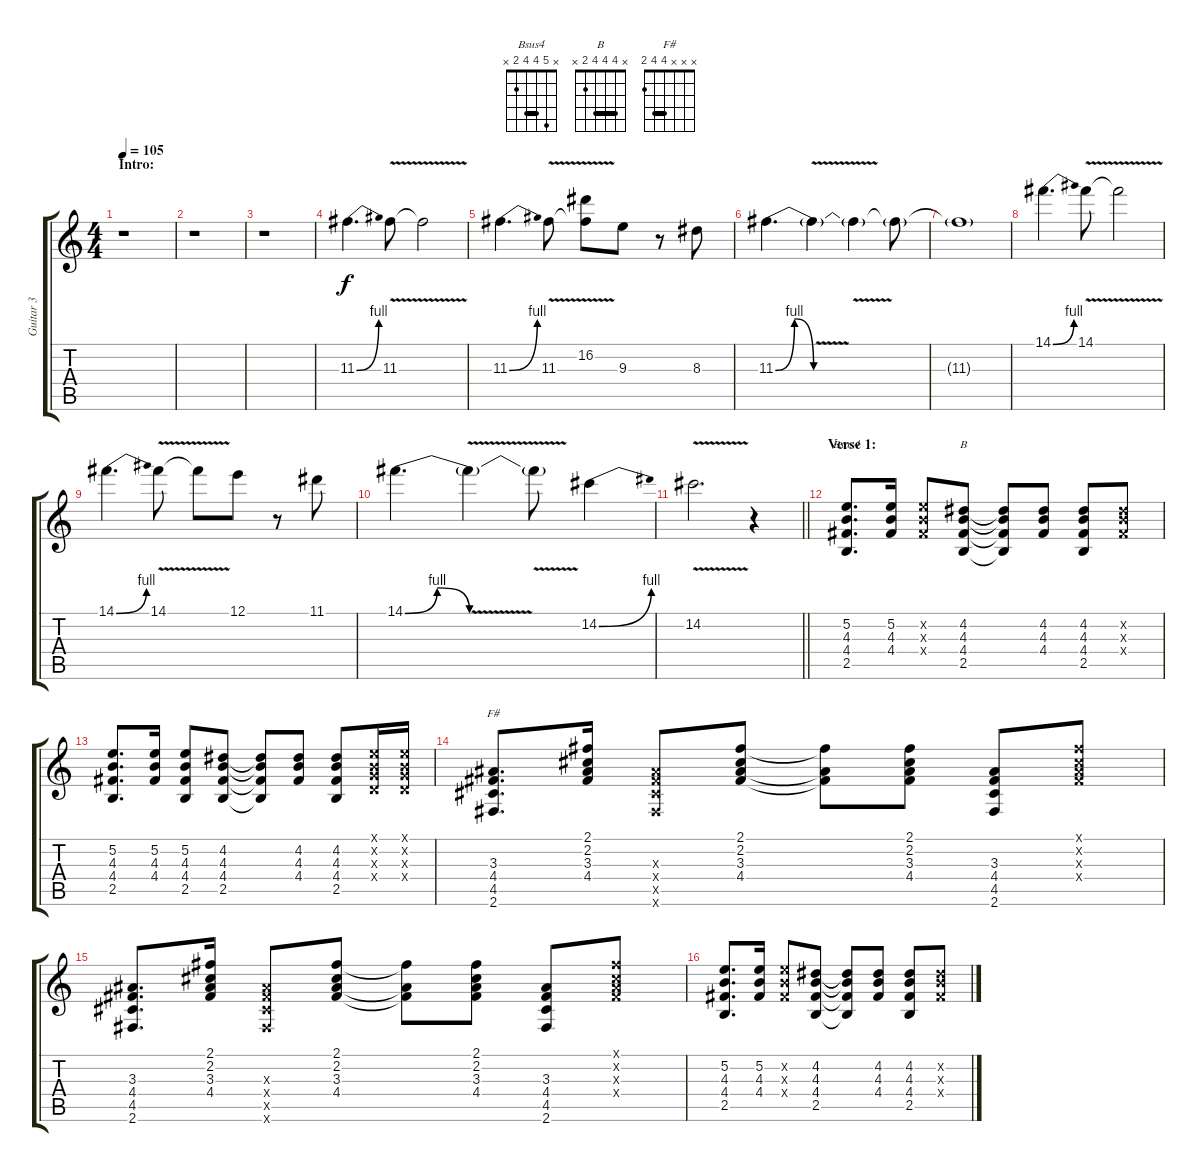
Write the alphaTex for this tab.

\track ("Guitar 3" "Guitar 3") {instrument electricguitarclean}
\staff {score tabs}
\tuning (E4 B3 G3 D3 A2 E2) {hide}
\chord ("Bsus4" x 5 4 4 2 x) {barre 4}
\chord ("B" x 4 4 4 2 x) {barre 4}
\chord ("F#" x x x 4 4 2) {barre 4}
\ts (4 4)
\section ("" "Intro:")
\tempo 105
\clef g2
\ks c
r.1{dy f instrument electricguitarclean} |
r.1 |
r.1 |
11.3{be (bend 0 0 60 4)}.4{d volume 16 balance 16 instrument overdrivenguitar} 11.3{v}.8 11.3{t}.2 |
11.3{be (bend 0 0 60 4)}.4{d} 11.3{v}.8 (16.2 11.3{t}).8 9.3.8 r.8 8.3.8 |
11.3{be (bendrelease 0 0 31 4 31 4 60 0)}.4{d} 11.3{v t}.4 11.3{t}.4 11.3{t}.8 |
11.3{t}.1{volume 5} |
14.1{be (bend 0 0 60 4)}.4{d volume 16 instrument overdrivenguitar} 14.1{v}.8 14.1{t}.2 |
14.1{be (bend 0 0 60 4)}.4{d} 14.1{v}.8 14.1{t}.8 12.1.8 r.8 11.1.8 |
14.1{be (bendrelease 0 0 30 4 30 4 60 0)}.4{d} 14.1{v t}.4 14.1{t}.8 14.2{be (bend 0 0 60 4)}.4 |
\barLineRight lightlight
14.2{v}.2{d} r.4 |
\section ("" "Verse 1:")
(5.2 4.3 4.4 2.5).8{d ch "Bsus4" volume 10 balance 16 instrument electricguitarclean} (5.2 4.3 4.4).16 (5.2{x} 4.3{x} 4.4{x}).8 (4.2 4.3 4.4 2.5).8{ch "B"} (4.2{t} 4.3{t} 4.4{t} 2.5{t}).8 (4.2 4.3 4.4).8 (4.2 4.3 4.4 2.5).8 (4.2{x} 4.3{x} 4.4{x}).8 |
(5.2 4.3 4.4 2.5).8{d} (5.2 4.3 4.4).16 (5.2 4.3 4.4 2.5).8 (4.2 4.3 4.4 2.5).8 (4.2{t} 4.3{t} 4.4{t} 2.5{t}).8 (4.2 4.3 4.4).8 (4.2 4.3 4.4 2.5).8 (0.1{x} 0.2{x} 0.3{x} 0.4{x}).16 (0.1{x} 0.2{x} 0.3{x} 0.4{x}).16 |
(3.3 4.4 4.5 2.6).8{d ch "F#"} (2.1 2.2 3.3 4.4).16 (3.3{x} 4.4{x} 4.5{x} 2.6{x}).8 (2.1 2.2 3.3 4.4).8 (2.1{t} 3.3{t} 4.4{t}).8 (2.1 2.2 3.3 4.4).8 (3.3 4.4 4.5 2.6).8 (2.1{x} 2.2{x} 3.3{x} 4.4{x}).8 |
(3.3 4.4 4.5 2.6).8{d} (2.1 2.2 3.3 4.4).16 (3.3{x} 4.4{x} 4.5{x} 2.6{x}).8 (2.1 2.2 3.3 4.4).8 (2.1{t} 3.3{t} 4.4{t}).8 (2.1 2.2 3.3 4.4).8 (3.3 4.4 4.5 2.6).8 (2.1{x} 2.2{x} 3.3{x} 4.4{x}).8 |
(5.2 4.3 4.4 2.5).8{d} (5.2 4.3 4.4).16 (5.2{x} 4.3{x} 4.4{x}).8 (4.2 4.3 4.4 2.5).8 (4.2{t} 4.3{t} 4.4{t} 2.5{t}).8 (4.2 4.3 4.4).8 (4.2 4.3 4.4 2.5).8 (4.2{x} 4.3{x} 4.4{x}).8
